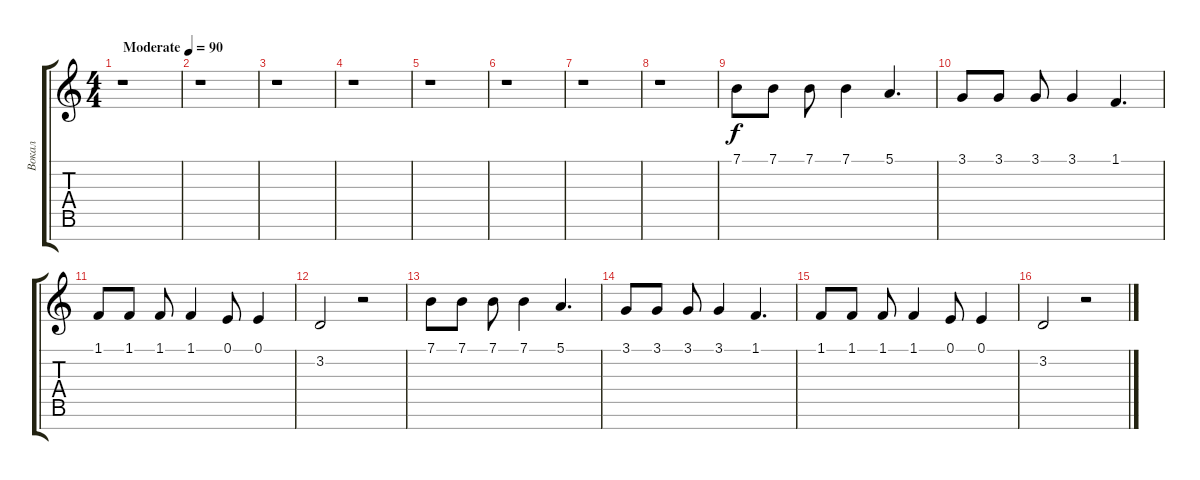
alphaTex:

\track ("Вокал" "Вокал") {instrument synthvoice}
\staff {score tabs}
\tuning (E4 B3 G3 D3 A2 E2 B1) {hide}
\ts (4 4)
\tempo (90 "Moderate")
\clef g2
\ks c
r.1{dy f instrument synthvoice} |
r.1 |
r.1 |
r.1 |
r.1 |
r.1 |
r.1 |
r.1 |
7.1.8 7.1.8 7.1.8 7.1.4 5.1.4{d} |
3.1.8 3.1.8 3.1.8 3.1.4 1.1.4{d} |
1.1.8 1.1.8 1.1.8 1.1.4 0.1.8 0.1.4 |
3.2.2 r.2 |
7.1.8 7.1.8 7.1.8 7.1.4 5.1.4{d} |
3.1.8 3.1.8 3.1.8 3.1.4 1.1.4{d} |
1.1.8 1.1.8 1.1.8 1.1.4 0.1.8 0.1.4 |
3.2.2 r.2
